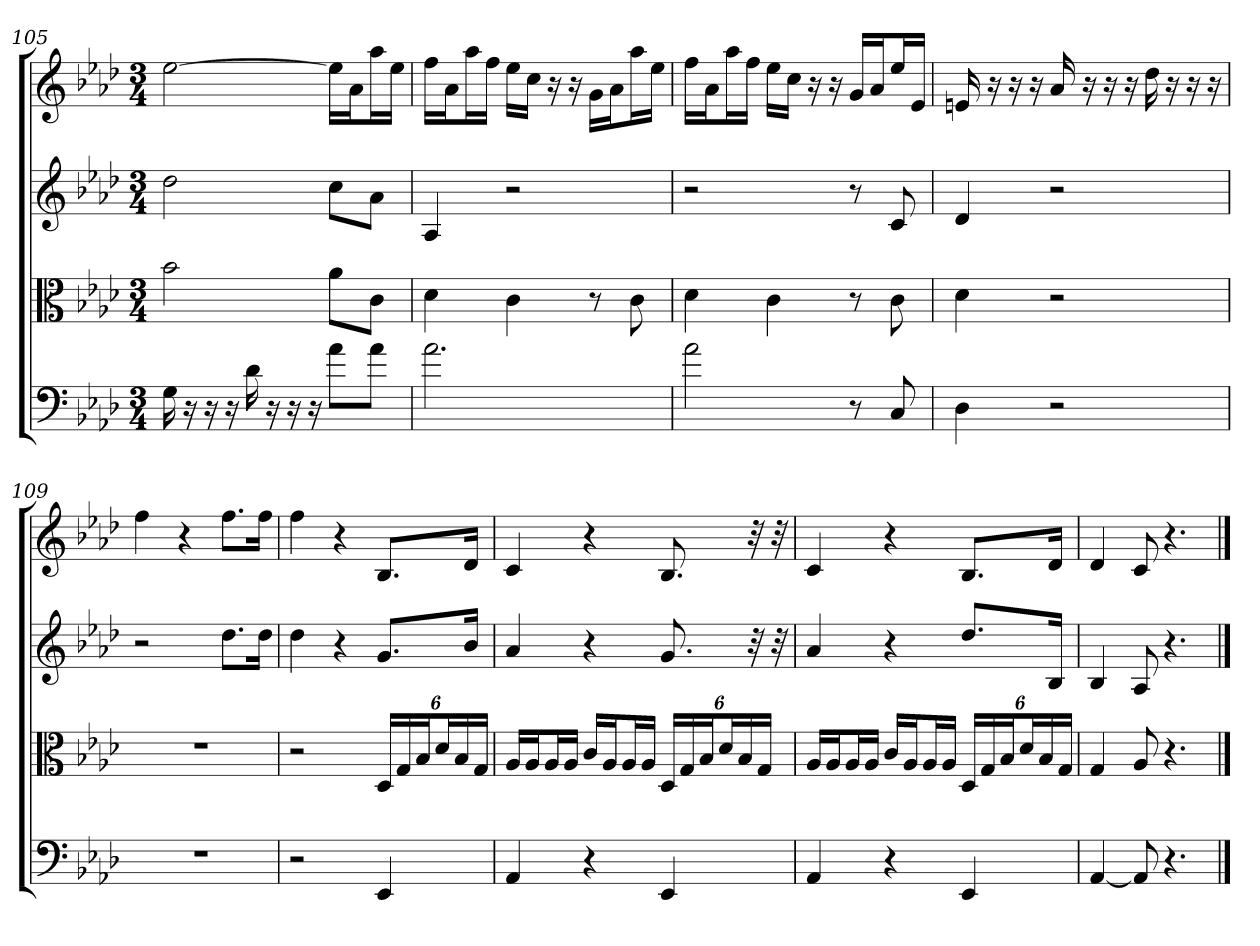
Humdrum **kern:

**kern	**kern	**kern	**kern
*part4	*part3	*part2	*part1
*staff4	*staff3	*staff2	*staff1
*clefF4	*clefC3	*clefG2	*clefG2
*k[b-e-a-d-]	*k[b-e-a-d-]	*k[b-e-a-d-]	*k[b-e-a-d-]
*A-:	*A-:	*A-:	*A-:
*M3/4	*M3/4	*M3/4	*M3/4
=105	=105	=105	=105
16G	2b-	2dd-	[2ee-
16r	.	.	.
16r	.	.	.
16r	.	.	.
16d-	.	.	.
16r	.	.	.
16r	.	.	.
16r	.	.	.
8a-\L	8a-\L	8cc\L	16ee-\LL]
.	.	.	16a-\J
8a-\J	8c\J	8a-\J	16aa-\L
.	.	.	16ee-\JJ
=106	=106	=106	=106
2.a-	4d-	4A-	16ff\LL
.	.	.	16a-\J
.	.	.	16aa-\L
.	.	.	16ff\JJ
.	4c	2r	16ee-\LL
.	.	.	16cc\JJ
.	.	.	16r
.	.	.	16r
.	8r	.	16g\LL
.	.	.	16a-\J
.	8c	.	16aa-\L
.	.	.	16ee-\JJ
=107	=107	=107	=107
2a-	4d-	2r	16ff\LL
.	.	.	16a-\J
.	.	.	16aa-\L
.	.	.	16ff\JJ
.	4c	.	16ee-\LL
.	.	.	16cc\JJ
.	.	.	16r
.	.	.	16r
8r	8r	8r	16g/LL
.	.	.	16a-/J
8C	8c	8c	16ee-/L
.	.	.	16e-/JJ
=108	=108	=108	=108
4D-	4d-	4d-	16en
.	.	.	16r
.	.	.	16r
.	.	.	16r
2r	2r	2r	16a-
.	.	.	16r
.	.	.	16r
.	.	.	16r
.	.	.	16dd-
.	.	.	16r
.	.	.	16r
.	.	.	16r
=109	=109	=109	=109
2.r	2.r	2r	4ff
.	.	.	4r
.	.	8.dd-\L	8.ff\L
.	.	16dd-\Jk	16ff\Jk
=110	=110	=110	=110
2r	2r	4dd-	4ff
.	.	4r	4r
4EE-	24D-/LL	8.g/L	8.B-/L
.	24G/	.	.
.	24B-/J	.	.
.	24d-/L	.	.
.	24B-/	.	.
.	.	16b-/Jk	16d-/Jk
.	24G/JJ	.	.
=111	=111	=111	=111
4AA-	16A-/LL	4a-	4c
.	16A-/J	.	.
.	16A-/L	.	.
.	16A-/JJ	.	.
4r	16c/LL	4r	4r
.	16A-/J	.	.
.	16A-/L	.	.
.	16A-/JJ	.	.
4EE-	24D-/LL	8.g	8.B-
.	24G/	.	.
.	24B-/J	.	.
.	24d-/L	.	.
.	24B-/	.	.
.	.	32r	32r
.	24G/JJ	.	.
.	.	32r	32r
=112	=112	=112	=112
4AA-	16A-/LL	4a-	4c
.	16A-/J	.	.
.	16A-/L	.	.
.	16A-/JJ	.	.
4r	16c/LL	4r	4r
.	16A-/J	.	.
.	16A-/L	.	.
.	16A-/JJ	.	.
4EE-	24D-/LL	8.dd-/L	8.B-/L
.	24G/	.	.
.	24B-/J	.	.
.	24d-/L	.	.
.	24B-/	.	.
.	.	16B-/Jk	16d-/Jk
.	24G/JJ	.	.
=113	=113	=113	=113
[4AA-	4G	4B-	4d-
8AA-]	8A-	8A-	8c
4.r	4.r	4.r	4.r
==	==	==	==
*-	*-	*-	*-
